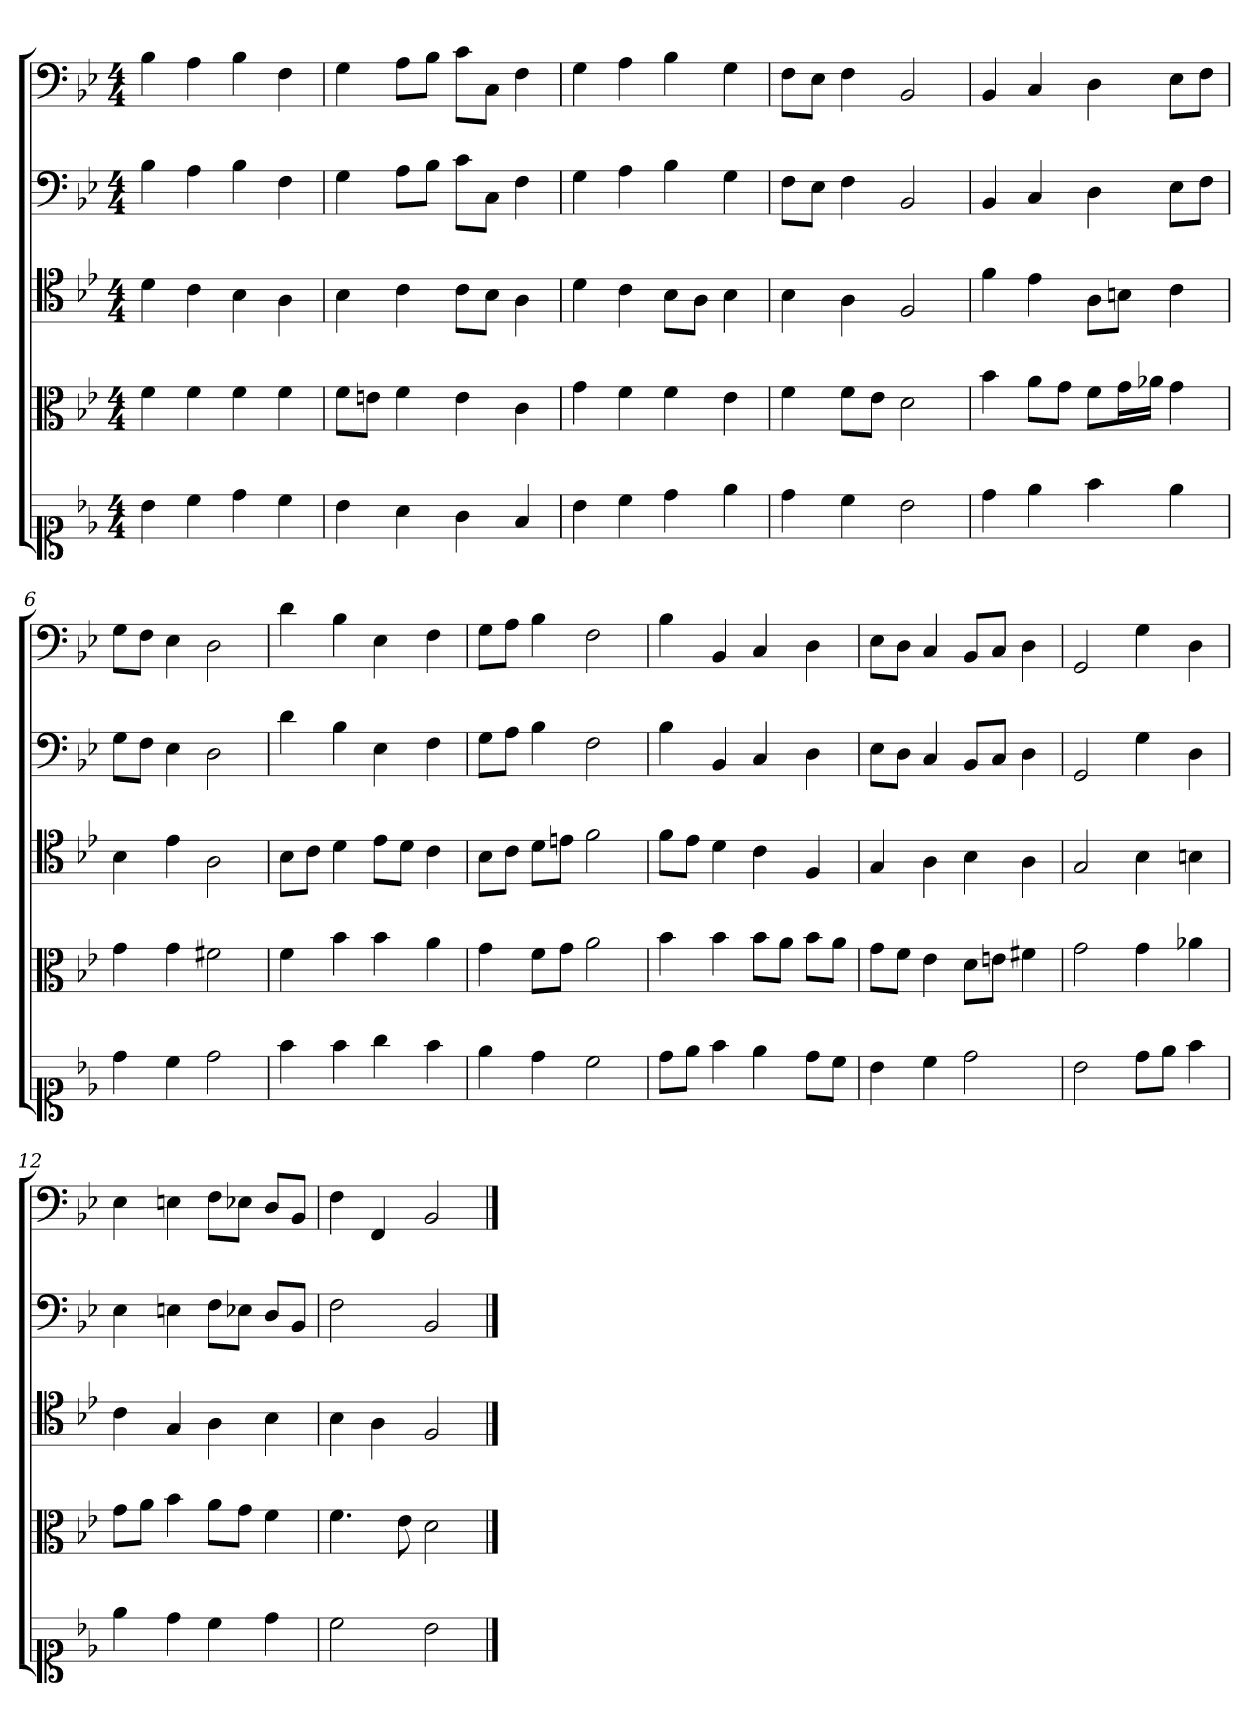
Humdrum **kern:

**kern	**kern	**kern	**kern	**kern
*part5	*part4	*part3	*part2	*part1
*staff5	*staff4	*staff3	*staff2	*staff1
*clefC1	*clefC3	*clefC4	*clefF4	*clefF4
*k[b-e-]	*k[b-e-]	*k[b-e-]	*k[b-e-]	*k[b-e-]
*B-:	*B-:	*B-:	*B-:	*B-:
*M4/4	*M4/4	*M4/4	*M4/4	*M4/4
=1	=1	=1	=1	=1
4b-	4f	4d	4B-	4B-
4cc	4f	4c	4A	4A
4dd	4f	4B-	4B-	4B-
4cc	4f	4A	4F	4F
=2	=2	=2	=2	=2
4b-	8f\L	4B-	4G	4G
.	8en\J	.	.	.
4a	4f	4c	8A\L	8A\L
.	.	.	8B-\J	8B-\J
4g	4e	8c\L	8c\L	8c\L
.	.	8B-\J	8C\J	8C\J
4f	4c	4A	4F	4F
=3	=3	=3	=3	=3
4b-	4g	4d	4G	4G
4cc	4f	4c	4A	4A
4dd	4f	8B-\L	4B-	4B-
.	.	8A\J	.	.
4ee-	4e-	4B-	4G	4G
=4	=4	=4	=4	=4
4dd	4f	4B-	8F\L	8F\L
.	.	.	8E-\J	8E-\J
4cc	8f\L	4A	4F	4F
.	8e-\J	.	.	.
2b-	2d	2F	2BB-	2BB-
=5	=5	=5	=5	=5
4dd	4b-	4f	4BB-	4BB-
4ee-	8a\L	4e-	4C	4C
.	8g\J	.	.	.
4ff	8f\L	8A\L	4D	4D
.	16g\L	8Bn\J	.	.
.	16a-X\JJ	.	.	.
4ee-	4g	4c	8E-\L	8E-\L
.	.	.	8F\J	8F\J
=6	=6	=6	=6	=6
4dd	4g	4B-	8G\L	8G\L
.	.	.	8F\J	8F\J
4cc	4g	4e-	4E-	4E-
2dd	2f#X	2A	2D	2D
=7	=7	=7	=7	=7
4ff	4f	8B-\L	4d	4d
.	.	8c\J	.	.
4ff	4b-	4d	4B-	4B-
4gg	4b-	8e-\L	4E-	4E-
.	.	8d\J	.	.
4ff	4a	4c	4F	4F
=8	=8	=8	=8	=8
4ee-	4g	8B-\L	8G\L	8G\L
.	.	8c\J	8A\J	8A\J
4dd	8f\L	8d\L	4B-	4B-
.	8g\J	8en\J	.	.
2cc	2a	2f	2F	2F
=9	=9	=9	=9	=9
8dd\L	4b-	8f\L	4B-	4B-
8ee-\J	.	8e-\J	.	.
4ff	4b-	4d	4BB-	4BB-
4ee-	8b-\L	4c	4C	4C
.	8a\J	.	.	.
8dd\L	8b-\L	4F	4D	4D
8cc\J	8a\J	.	.	.
=10	=10	=10	=10	=10
4b-	8g\L	4G	8E-\L	8E-\L
.	8f\J	.	8D\J	8D\J
4cc	4e-	4A	4C	4C
2dd	8d\L	4B-	8BB-/L	8BB-/L
.	8en\J	.	8C/J	8C/J
.	4f#X	4A	4D	4D
=11	=11	=11	=11	=11
2b-	2g	2G	2GG	2GG
8dd\L	4g	4B-	4G	4G
8ee-\J	.	.	.	.
4ff	4a-X	4Bn	4D	4D
=12	=12	=12	=12	=12
4ee-	8g\L	4c	4E-	4E-
.	8a\J	.	.	.
4dd	4b-	4G	4En	4En
4cc	8a\L	4A	8F\L	8F\L
.	8g\J	.	8E-X\J	8E-X\J
4dd	4f	4B-	8D/L	8D/L
.	.	.	8BB-/J	8BB-/J
=13	=13	=13	=13	=13
2cc	4.f	4B-	2F	4F
.	.	4A	.	4FF
.	8e-	.	.	.
2b-	2d	2F	2BB-	2BB-
==	==	==	==	==
*-	*-	*-	*-	*-
